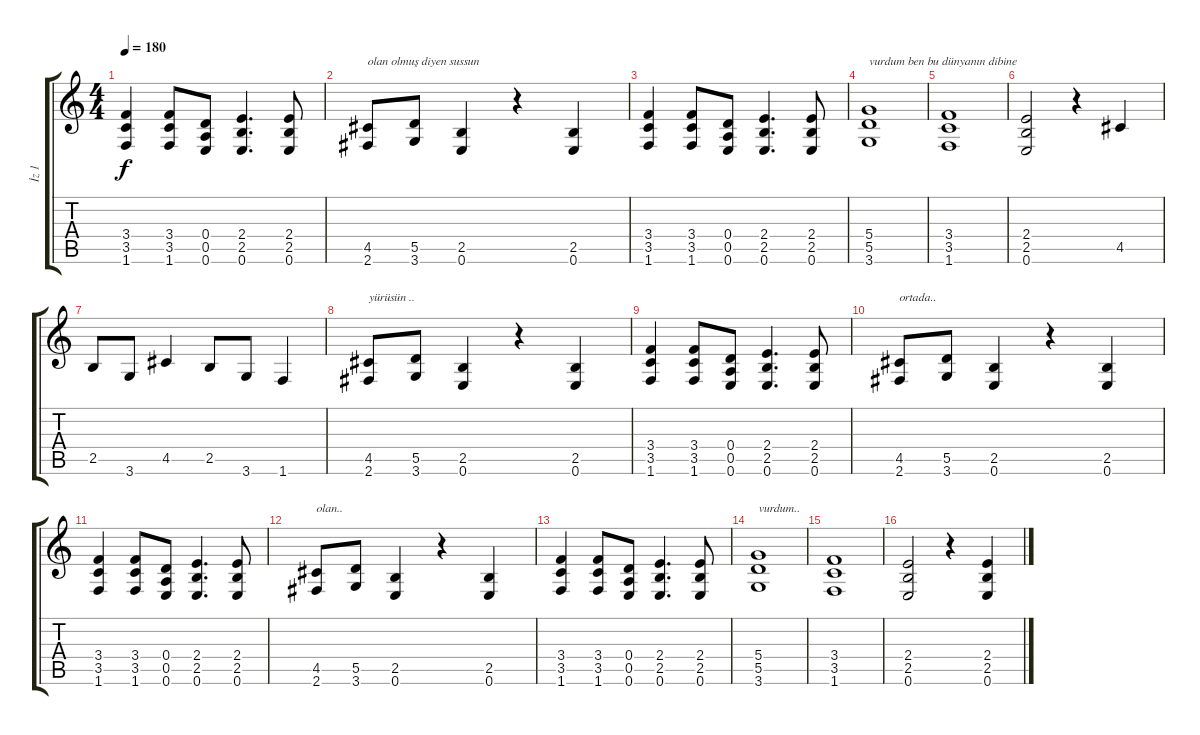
\track ("İz 1" "İz 1") {instrument distortionguitar}
\staff {score tabs}
\tuning (E4 B3 G3 D3 A2 E2) {hide}
\ts (4 4)
\tempo 180
\clef g2
\ks c
(3.4 3.5 1.6).4{dy f} (3.4 3.5 1.6).8 (0.4 0.5 0.6).8 (2.4 2.5 0.6).4{d} (2.4 2.5 0.6).8 |
(4.5 2.6).8{txt "olan olmuş diyen sussun"} (5.5 3.6).8 (2.5 0.6).4 r.4 (2.5 0.6).4 |
(3.4 3.5 1.6).4 (3.4 3.5 1.6).8 (0.4 0.5 0.6).8 (2.4 2.5 0.6).4{d} (2.4 2.5 0.6).8 |
(5.4 5.5 3.6).1{txt "vurdum ben bu dünyanın dibine"} |
(3.4 3.5 1.6).1 |
(2.4 2.5 0.6).2 r.4 4.5.4 |
2.5.8 3.6.8 4.5.4 2.5.8 3.6.8 1.6.4 |
(4.5 2.6).8{txt "yürüsün .."} (5.5 3.6).8 (2.5 0.6).4 r.4 (2.5 0.6).4 |
(3.4 3.5 1.6).4 (3.4 3.5 1.6).8 (0.4 0.5 0.6).8 (2.4 2.5 0.6).4{d} (2.4 2.5 0.6).8 |
(4.5 2.6).8{txt "ortada.."} (5.5 3.6).8 (2.5 0.6).4 r.4 (2.5 0.6).4 |
(3.4 3.5 1.6).4 (3.4 3.5 1.6).8 (0.4 0.5 0.6).8 (2.4 2.5 0.6).4{d} (2.4 2.5 0.6).8 |
(4.5 2.6).8{txt "olan.."} (5.5 3.6).8 (2.5 0.6).4 r.4 (2.5 0.6).4 |
(3.4 3.5 1.6).4 (3.4 3.5 1.6).8 (0.4 0.5 0.6).8 (2.4 2.5 0.6).4{d} (2.4 2.5 0.6).8 |
(5.4 5.5 3.6).1{txt "vurdum.."} |
(3.4 3.5 1.6).1 |
(2.4 2.5 0.6).2 r.4 (2.4 2.5 0.6).4
